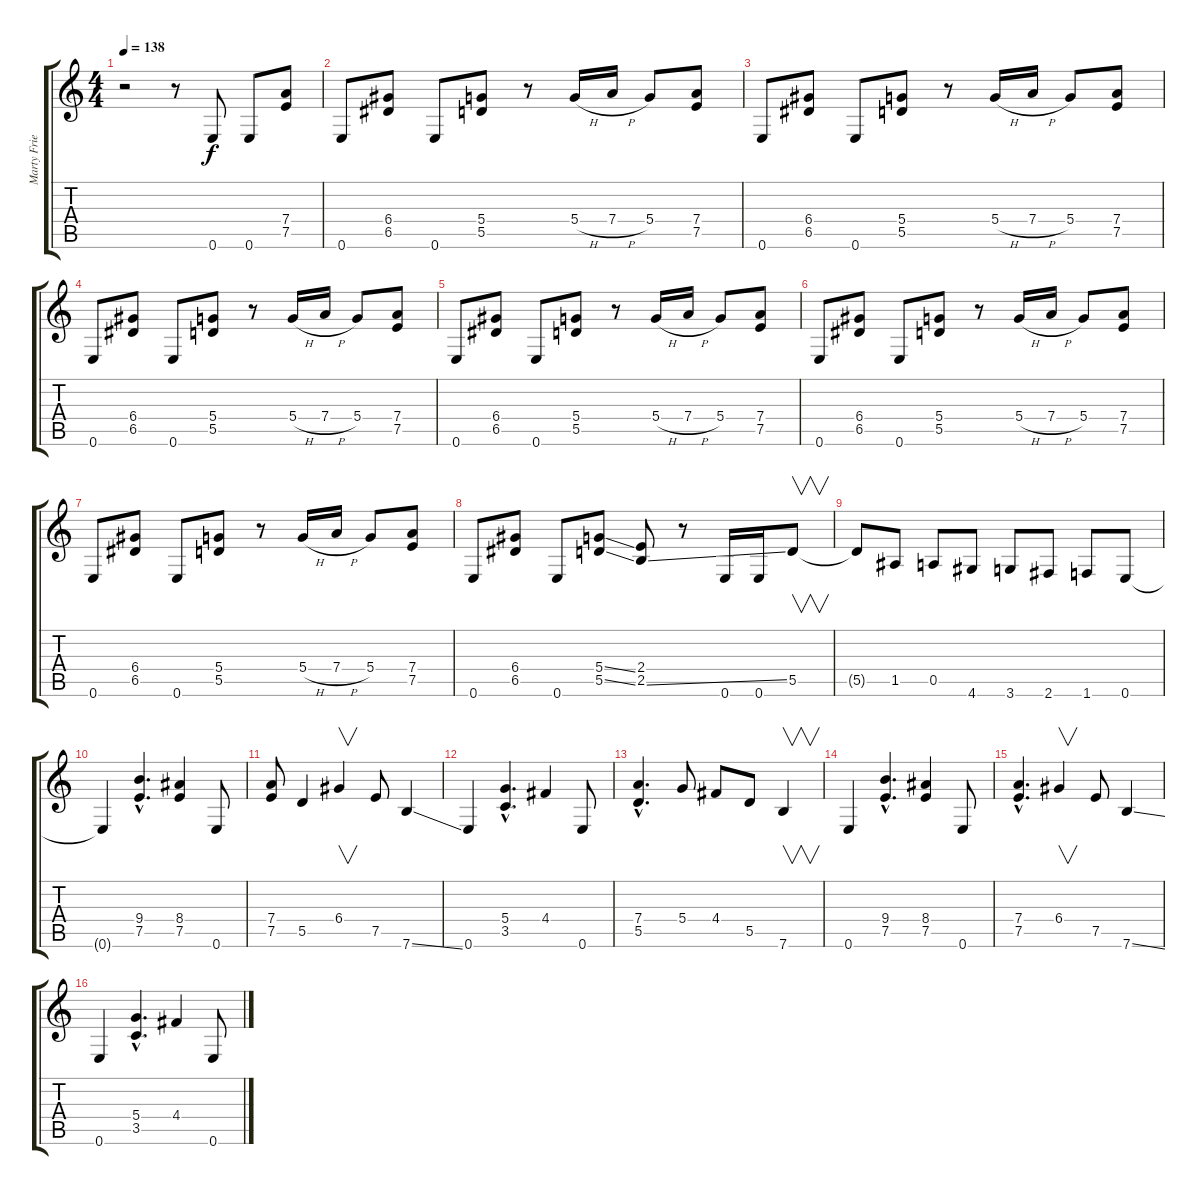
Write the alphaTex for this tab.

\track ("Marty Friedman (Overdriven Guitar)" "Marty Frie") {instrument overdrivenguitar}
\staff {score tabs}
\tuning (E4 B3 G3 D3 A2 E2) {hide}
\ts (4 4)
\tempo 138
\clef g2
\ks c
r.2{dy f} r.8 0.6.8 0.6.8 (7.4 7.5).8 |
0.6.8 (6.4 6.5).8 0.6.8 (5.4 5.5).8 r.8 5.4{h}.16 7.4{h}.16 5.4.8 (7.4 7.5).8 |
0.6.8 (6.4 6.5).8 0.6.8 (5.4 5.5).8 r.8 5.4{h}.16 7.4{h}.16 5.4.8 (7.4 7.5).8 |
0.6.8 (6.4 6.5).8 0.6.8 (5.4 5.5).8 r.8 5.4{h}.16 7.4{h}.16 5.4.8 (7.4 7.5).8 |
0.6.8 (6.4 6.5).8 0.6.8 (5.4 5.5).8 r.8 5.4{h}.16 7.4{h}.16 5.4.8 (7.4 7.5).8 |
0.6.8 (6.4 6.5).8 0.6.8 (5.4 5.5).8 r.8 5.4{h}.16 7.4{h}.16 5.4.8 (7.4 7.5).8 |
0.6.8 (6.4 6.5).8 0.6.8 (5.4 5.5).8 r.8 5.4{h}.16 7.4{h}.16 5.4.8 (7.4 7.5).8 |
0.6.8 (6.4 6.5).8 0.6.8 (5.4{ss} 5.5{ss}).8 (2.4 2.5{ss}).8 r.8 0.6.16 0.6.16 5.5.8{v} |
5.5{t}.8 1.5.8 0.5.8 4.6.8 3.6.8 2.6.8 1.6.8 0.6.8 |
0.6{t}.4 (9.4{hac} 7.5{hac}).4{d} (8.4 7.5).4 0.6.8 |
(7.4 7.5).8 5.5.4 6.4.4{v} 7.5.8 7.6{ss}.4 |
0.6.4 (5.4{hac} 3.5{hac}).4{d} 4.4.4 0.6.8 |
(7.4{hac} 5.5{hac}).4{d} 5.4.8 4.4.8 5.5.8 7.6.4{v} |
0.6.4 (9.4{hac} 7.5{hac}).4{d} (8.4 7.5).4 0.6.8 |
(7.4{hac} 7.5{hac}).4{d} 6.4.4{v} 7.5.8 7.6{ss}.4 |
0.6.4 (5.4{hac} 3.5{hac}).4{d} 4.4.4 0.6.8
